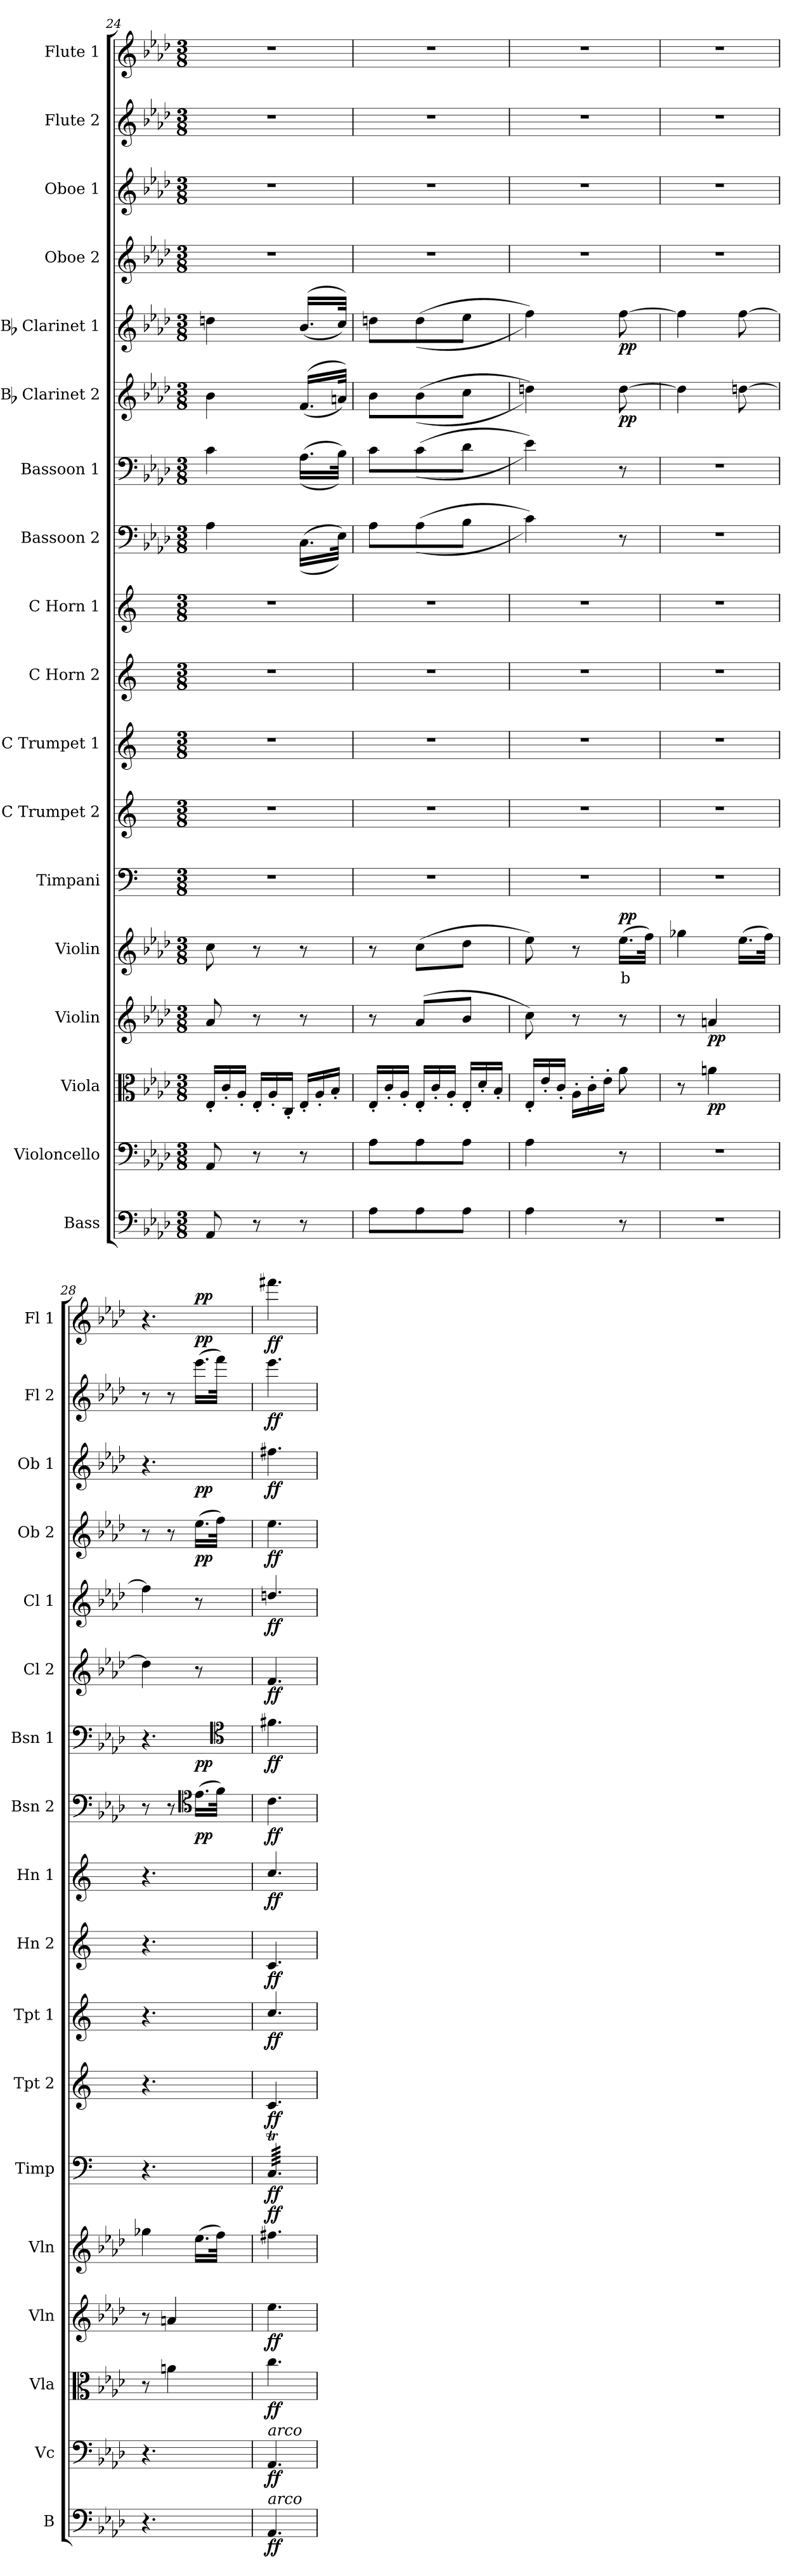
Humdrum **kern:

**kern	**dynam	**kern	**dynam	**kern	**dynam	**kern	**dynam	**kern	**text	**dynam	**kern	**dynam	**kern	**dynam	**kern	**dynam	**kern	**dynam	**kern	**dynam	**kern	**dynam	**kern	**dynam	**kern	**dynam	**kern	**dynam	**kern	**dynam	**kern	**dynam	**kern	**dynam	**kern	**dynam
*part18	*part18	*part17	*part17	*part16	*part16	*part15	*part15	*part14	*part14	*part14	*part13	*part13	*part12	*part12	*part11	*part11	*part10	*part10	*part9	*part9	*part8	*part8	*part7	*part7	*part6	*part6	*part5	*part5	*part4	*part4	*part3	*part3	*part2	*part2	*part1	*part1
*staff18	*staff18	*staff17	*staff17	*staff16	*staff16	*staff15	*staff15	*staff14	*staff14	*staff14	*staff13	*staff13	*staff12	*staff12	*staff11	*staff11	*staff10	*staff10	*staff9	*staff9	*staff8	*staff8	*staff7	*staff7	*staff6	*staff6	*staff5	*staff5	*staff4	*staff4	*staff3	*staff3	*staff2	*staff2	*staff1	*staff1
*I"Bass	*	*I"Violoncello	*	*I"Viola	*	*I"Violin	*	*I"Violin	*	*	*I"Timpani	*	*I"C Trumpet 2	*	*I"C Trumpet 1	*	*I"C Horn 2	*	*I"C Horn 1	*	*I"Bassoon 2	*	*I"Bassoon 1	*	*I"Bb Clarinet 2	*	*I"Bb Clarinet 1	*	*I"Oboe 2	*	*I"Oboe 1	*	*I"Flute 2	*	*I"Flute 1	*
*I'B	*	*I'Vc	*	*I'Vla	*	*I'Vln	*	*I'Vln	*	*	*I'Timp	*	*I'Tpt 2	*	*I'Tpt 1	*	*I'Hn 2	*	*I'Hn 1	*	*I'Bsn 2	*	*I'Bsn 1	*	*I'Cl 2	*	*I'Cl 1	*	*I'Ob 2	*	*I'Ob 1	*	*I'Fl 2	*	*I'Fl 1	*
*clefF4	*	*clefF4	*	*clefC3	*	*clefG2	*	*clefG2	*	*	*clefF4	*	*clefG2	*	*clefG2	*	*clefG2	*	*clefG2	*	*clefF4	*	*clefF4	*	*clefG2	*	*clefG2	*	*clefG2	*	*clefG2	*	*clefG2	*	*clefG2	*
*ITrd7c12	*	*	*	*	*	*	*	*	*	*	*	*	*	*	*	*	*ITrd7c12	*	*ITrd7c12	*	*	*	*	*	*ITrd1c2	*	*ITrd1c2	*	*	*	*	*	*	*	*	*
*k[b-e-a-d-]	*	*k[b-e-a-d-]	*	*k[b-e-a-d-]	*	*k[b-e-a-d-]	*	*k[b-e-a-d-]	*	*	*k[]	*	*k[]	*	*k[]	*	*k[]	*	*k[]	*	*k[b-e-a-d-]	*	*k[b-e-a-d-]	*	*k[b-e-a-d-g-c-]	*	*k[b-e-a-d-g-c-]	*	*k[b-e-a-d-]	*	*k[b-e-a-d-]	*	*k[b-e-a-d-]	*	*k[b-e-a-d-]	*
*M3/8	*	*M3/8	*	*M3/8	*	*M3/8	*	*M3/8	*	*	*M3/8	*	*M3/8	*	*M3/8	*	*M3/8	*	*M3/8	*	*M3/8	*	*M3/8	*	*M3/8	*	*M3/8	*	*M3/8	*	*M3/8	*	*M3/8	*	*M3/8	*
*	*	*	*	*Xtuplet	*	*	*	*	*	*	*	*	*	*	*	*	*	*	*	*	*	*	*	*	*	*	*	*	*	*	*	*	*	*	*	*
=24	=24	=24	=24	=24	=24	=24	=24	=24	=24	=24	=24	=24	=24	=24	=24	=24	=24	=24	=24	=24	=24	=24	=24	=24	=24	=24	=24	=24	=24	=24	=24	=24	=24	=24	=24	=24
8AAA-	.	8AA-	.	24E-'LL	.	8a-	.	8cc	.	.	4.r	.	4.r	.	4.r	.	4.r	.	4.r	.	4A-\	.	4c\	.	4a-\	.	4ccn\	.	4.r	.	4.r	.	4.r	.	4.r	.
.	.	.	.	24c'	.	.	.	.	.	.	.	.	.	.	.	.	.	.	.	.	.	.	.	.	.	.	.	.	.	.	.	.	.	.	.	.
.	.	.	.	24A-'JJ	.	.	.	.	.	.	.	.	.	.	.	.	.	.	.	.	.	.	.	.	.	.	.	.	.	.	.	.	.	.	.	.
8r	.	8r	.	24E-'LL	.	8r	.	8r	.	.	.	.	.	.	.	.	.	.	.	.	.	.	.	.	.	.	.	.	.	.	.	.	.	.	.	.
.	.	.	.	24A-'	.	.	.	.	.	.	.	.	.	.	.	.	.	.	.	.	.	.	.	.	.	.	.	.	.	.	.	.	.	.	.	.
.	.	.	.	24C'JJ	.	.	.	.	.	.	.	.	.	.	.	.	.	.	.	.	.	.	.	.	.	.	.	.	.	.	.	.	.	.	.	.
8r	.	8r	.	24E-'LL	.	8r	.	8r	.	.	.	.	.	.	.	.	.	.	.	.	((16.C\LL	.	((16.A-\LL	.	((16.e-/LL	.	((16.a-/LL	.	.	.	.	.	.	.	.	.
.	.	.	.	24A-'	.	.	.	.	.	.	.	.	.	.	.	.	.	.	.	.	.	.	.	.	.	.	.	.	.	.	.	.	.	.	.	.
.	.	.	.	24B-'JJ	.	.	.	.	.	.	.	.	.	.	.	.	.	.	.	.	.	.	.	.	.	.	.	.	.	.	.	.	.	.	.	.
.	.	.	.	.	.	.	.	.	.	.	.	.	.	.	.	.	.	.	.	.	32E-\JJk))	.	32B-\JJk))	.	32gn/JJk))	.	32b-/JJk))	.	.	.	.	.	.	.	.	.
=25	=25	=25	=25	=25	=25	=25	=25	=25	=25	=25	=25	=25	=25	=25	=25	=25	=25	=25	=25	=25	=25	=25	=25	=25	=25	=25	=25	=25	=25	=25	=25	=25	=25	=25	=25	=25
8AA-L	.	8A-L	.	24E-'LL	.	8r	.	8r	.	.	4.r	.	4.r	.	4.r	.	4.r	.	4.r	.	8A-\L	.	8c\L	.	8a-\L	.	8ccn\L	.	4.r	.	4.r	.	4.r	.	4.r	.
.	.	.	.	24c'	.	.	.	.	.	.	.	.	.	.	.	.	.	.	.	.	.	.	.	.	.	.	.	.	.	.	.	.	.	.	.	.
.	.	.	.	24A-'JJ	.	.	.	.	.	.	.	.	.	.	.	.	.	.	.	.	.	.	.	.	.	.	.	.	.	.	.	.	.	.	.	.
8AA-	.	8A-	.	24E-'LL	.	(8a-L	.	(8ccL	.	.	.	.	.	.	.	.	.	.	.	.	((8A-\	.	((8c\	.	((8a-\	.	((8cc\	.	.	.	.	.	.	.	.	.
.	.	.	.	24c'	.	.	.	.	.	.	.	.	.	.	.	.	.	.	.	.	.	.	.	.	.	.	.	.	.	.	.	.	.	.	.	.
.	.	.	.	24A-'JJ	.	.	.	.	.	.	.	.	.	.	.	.	.	.	.	.	.	.	.	.	.	.	.	.	.	.	.	.	.	.	.	.
8AA-J	.	8A-J	.	24E-'LL	.	8b-J	.	8dd-J	.	.	.	.	.	.	.	.	.	.	.	.	8B-\J	.	8d-\J	.	8b-\J	.	8dd-\J	.	.	.	.	.	.	.	.	.
.	.	.	.	24d-'	.	.	.	.	.	.	.	.	.	.	.	.	.	.	.	.	.	.	.	.	.	.	.	.	.	.	.	.	.	.	.	.
.	.	.	.	24B-'JJ	.	.	.	.	.	.	.	.	.	.	.	.	.	.	.	.	.	.	.	.	.	.	.	.	.	.	.	.	.	.	.	.
=26	=26	=26	=26	=26	=26	=26	=26	=26	=26	=26	=26	=26	=26	=26	=26	=26	=26	=26	=26	=26	=26	=26	=26	=26	=26	=26	=26	=26	=26	=26	=26	=26	=26	=26	=26	=26
4AA-	.	4A-	.	24E-'LL	.	8cc)	.	8ee-)	.	.	4.r	.	4.r	.	4.r	.	4.r	.	4.r	.	4c\))	.	4e-\))	.	4ccn\))	.	4ee-\))	.	4.r	.	4.r	.	4.r	.	4.r	.
.	.	.	.	24e-'	.	.	.	.	.	.	.	.	.	.	.	.	.	.	.	.	.	.	.	.	.	.	.	.	.	.	.	.	.	.	.	.
.	.	.	.	24c'JJ	.	.	.	.	.	.	.	.	.	.	.	.	.	.	.	.	.	.	.	.	.	.	.	.	.	.	.	.	.	.	.	.
.	.	.	.	24A-'LL	.	8r	.	8r	.	.	.	.	.	.	.	.	.	.	.	.	.	.	.	.	.	.	.	.	.	.	.	.	.	.	.	.
.	.	.	.	24c'	.	.	.	.	.	.	.	.	.	.	.	.	.	.	.	.	.	.	.	.	.	.	.	.	.	.	.	.	.	.	.	.
.	.	.	.	24e-'JJ	.	.	.	.	.	.	.	.	.	.	.	.	.	.	.	.	.	.	.	.	.	.	.	.	.	.	.	.	.	.	.	.
!	!	!	!	!	!	!	!	!	!LO:LY:b	!LO:DY:b	!	!	!	!	!	!	!	!	!	!	!	!	!	!	!	!LO:DY:b	!	!LO:DY:b	!	!	!	!	!	!	!	!
8r	.	8r	.	8a-	.	8r	.	(16.ee-LL	b	pp	.	.	.	.	.	.	.	.	.	.	8r	.	8r	.	[8cc\	pp	[8ee-\	pp	.	.	.	.	.	.	.	.
.	.	.	.	.	.	.	.	32ffJJk)	.	.	.	.	.	.	.	.	.	.	.	.	.	.	.	.	.	.	.	.	.	.	.	.	.	.	.	.
=27	=27	=27	=27	=27	=27	=27	=27	=27	=27	=27	=27	=27	=27	=27	=27	=27	=27	=27	=27	=27	=27	=27	=27	=27	=27	=27	=27	=27	=27	=27	=27	=27	=27	=27	=27	=27
4.r	.	4.r	.	8r	.	8r	.	4gg-X	.	.	4.r	.	4.r	.	4.r	.	4.r	.	4.r	.	4.r	.	4.r	.	4cc\]	.	4ee-\]	.	4.r	.	4.r	.	4.r	.	4.r	.
!	!	!	!	!	!LO:DY:b	!	!LO:DY:b	!	!	!	!	!	!	!	!	!	!	!	!	!	!	!	!	!	!	!	!	!	!	!	!	!	!	!	!	!
.	.	.	.	4an	pp	4an	pp	.	.	.	.	.	.	.	.	.	.	.	.	.	.	.	.	.	.	.	.	.	.	.	.	.	.	.	.	.
.	.	.	.	.	.	.	.	(16.ee-LL	.	.	.	.	.	.	.	.	.	.	.	.	.	.	.	.	[8ccn\	.	[8ee-\	.	.	.	.	.	.	.	.	.
.	.	.	.	.	.	.	.	32ffJJk)	.	.	.	.	.	.	.	.	.	.	.	.	.	.	.	.	.	.	.	.	.	.	.	.	.	.	.	.
=28	=28	=28	=28	=28	=28	=28	=28	=28	=28	=28	=28	=28	=28	=28	=28	=28	=28	=28	=28	=28	=28	=28	=28	=28	=28	=28	=28	=28	=28	=28	=28	=28	=28	=28	=28	=28
*	*	*	*	*	*	*	*	*	*	*	*	*	*	*	*	*	*	*	*	*	*	*	*^	*	*	*	*	*	*	*	*^	*	*	*	*^	*
4.r	.	4.r	.	8r	.	8r	.	4gg-X	.	.	4.r	.	4.r	.	4.r	.	4.r	.	4.r	.	8r	.	4.r	4ryy	.	4cc\]	.	4ee-\]	.	8r	.	4.r	4ryy	.	8r	.	4.r	4ryy	.
.	.	.	.	4an	.	4an	.	.	.	.	.	.	.	.	.	.	.	.	.	.	8r	.	.	.	.	.	.	.	.	8r	.	.	.	.	8r	.	.	.	.
*	*	*	*	*	*	*	*	*	*	*	*	*	*	*	*	*	*	*	*	*	*clefC4	*	*	*	*	*	*	*	*	*	*	*	*	*	*	*	*	*	*
!	!	!	!	!	!	!	!	!	!	!	!	!	!	!	!	!	!	!	!	!	!	!LO:DY:b	!	!	!LO:DY:b	!	!	!	!	!	!LO:DY:b	!	!	!LO:DY:b	!	!LO:DY:a	!	!	!LO:DY:a
.	.	.	.	.	.	.	.	(16.ee-LL	.	.	.	.	.	.	.	.	.	.	.	.	(16.e-LL	pp	.	4ryy	pp	8r	.	8r	.	(16.ee-LL	pp	.	4ryy	pp	(16.eee-LL	pp	.	4ryy	pp
.	.	.	.	.	.	.	.	32ffJJk)	.	.	.	.	.	.	.	.	.	.	.	.	32fJJk)	.	.	.	.	.	.	.	.	32ffJJk)	.	.	.	.	32fffJJk)	.	.	.	.
*	*	*	*	*	*	*	*	*	*	*	*	*	*	*	*	*	*	*	*	*	*	*	*clefC4	*	*	*	*	*	*	*	*	*	*	*	*	*	*	*	*
8ryy	.	8ryy	.	8ryy	.	8ryy	.	8ryy	.	.	8ryy	.	8ryy	.	8ryy	.	8ryy	.	8ryy	.	8ryy	.	8ryy	.	.	8ryy	.	8ryy	.	8ryy	.	8ryy	.	.	8ryy	.	8ryy	.	.
=29	=29	=29	=29	=29	=29	=29	=29	=29	=29	=29	=29	=29	=29	=29	=29	=29	=29	=29	=29	=29	=29	=29	=29	=29	=29	=29	=29	=29	=29	=29	=29	=29	=29	=29	=29	=29	=29	=29	=29
!	!	!LO:TX:a:i:t=arco	!	!	!	!	!	!	!	!	!	!	!	!	!	!	!	!	!	!	!	!	!	!	!	!	!	!	!	!	!	!	!	!	!	!	!	!	!
!LO:TX:a:i:t=arco	!	!	!	!	!	!	!	!	!	!	!	!	!	!	!	!	!	!	!	!	!	!	!	!	!	!	!	!	!	!	!	!	!	!	!	!	!	!	!
!	!LO:DY:b	!	!LO:DY:b	!	!LO:DY:b	!	!LO:DY:b	!	!	!LO:DY:b	!	!LO:DY:b	!	!LO:DY:b	!	!LO:DY:b	!	!LO:DY:b	!	!LO:DY:b	!	!LO:DY:b	!	!	!LO:DY:b	!	!LO:DY:b	!	!LO:DY:b	!	!LO:DY:b	!	!	!LO:DY:b	!	!LO:DY:b	!	!	!LO:DY:b
*	*	*	*	*	*	*	*	*	*	*	*	*	*	*	*	*	*	*	*	*	*	*	*v	*v	*	*	*	*	*	*	*	*v	*v	*	*	*	*v	*v	*
*	*	*	*	*	*	*	*	*	*	*	*tremolo	*	*	*	*	*	*	*	*	*	*	*	*	*	*	*	*	*	*	*	*	*	*	*	*	*
4.AAA-	ff	4.AA-	ff	4.cc	ff	4.ee-	ff	4.ff#X	.	ff	64CTLLLL	ff	4.c/	ff	4.cc/	ff	4.C/	ff	4.c/	ff	4.c\	ff	4.f#X\	ff	4.e-/	ff	4.ccn/	ff	4.ee-\	ff	4.ff#X\	ff	4.eee-\	ff	4.fff#X\	ff
.	.	.	.	.	.	.	.	.	.	.	64CT	.	.	.	.	.	.	.	.	.	.	.	.	.	.	.	.	.	.	.	.	.	.	.	.	.
.	.	.	.	.	.	.	.	.	.	.	64CT	.	.	.	.	.	.	.	.	.	.	.	.	.	.	.	.	.	.	.	.	.	.	.	.	.
.	.	.	.	.	.	.	.	.	.	.	64CT	.	.	.	.	.	.	.	.	.	.	.	.	.	.	.	.	.	.	.	.	.	.	.	.	.
.	.	.	.	.	.	.	.	.	.	.	64CT	.	.	.	.	.	.	.	.	.	.	.	.	.	.	.	.	.	.	.	.	.	.	.	.	.
.	.	.	.	.	.	.	.	.	.	.	64CT	.	.	.	.	.	.	.	.	.	.	.	.	.	.	.	.	.	.	.	.	.	.	.	.	.
.	.	.	.	.	.	.	.	.	.	.	64CT	.	.	.	.	.	.	.	.	.	.	.	.	.	.	.	.	.	.	.	.	.	.	.	.	.
.	.	.	.	.	.	.	.	.	.	.	64CT	.	.	.	.	.	.	.	.	.	.	.	.	.	.	.	.	.	.	.	.	.	.	.	.	.
.	.	.	.	.	.	.	.	.	.	.	64CT	.	.	.	.	.	.	.	.	.	.	.	.	.	.	.	.	.	.	.	.	.	.	.	.	.
.	.	.	.	.	.	.	.	.	.	.	64CT	.	.	.	.	.	.	.	.	.	.	.	.	.	.	.	.	.	.	.	.	.	.	.	.	.
.	.	.	.	.	.	.	.	.	.	.	64CT	.	.	.	.	.	.	.	.	.	.	.	.	.	.	.	.	.	.	.	.	.	.	.	.	.
.	.	.	.	.	.	.	.	.	.	.	64CT	.	.	.	.	.	.	.	.	.	.	.	.	.	.	.	.	.	.	.	.	.	.	.	.	.
.	.	.	.	.	.	.	.	.	.	.	64CT	.	.	.	.	.	.	.	.	.	.	.	.	.	.	.	.	.	.	.	.	.	.	.	.	.
.	.	.	.	.	.	.	.	.	.	.	64CT	.	.	.	.	.	.	.	.	.	.	.	.	.	.	.	.	.	.	.	.	.	.	.	.	.
.	.	.	.	.	.	.	.	.	.	.	64CT	.	.	.	.	.	.	.	.	.	.	.	.	.	.	.	.	.	.	.	.	.	.	.	.	.
.	.	.	.	.	.	.	.	.	.	.	64CT	.	.	.	.	.	.	.	.	.	.	.	.	.	.	.	.	.	.	.	.	.	.	.	.	.
.	.	.	.	.	.	.	.	.	.	.	64CT	.	.	.	.	.	.	.	.	.	.	.	.	.	.	.	.	.	.	.	.	.	.	.	.	.
.	.	.	.	.	.	.	.	.	.	.	64CT	.	.	.	.	.	.	.	.	.	.	.	.	.	.	.	.	.	.	.	.	.	.	.	.	.
.	.	.	.	.	.	.	.	.	.	.	64CT	.	.	.	.	.	.	.	.	.	.	.	.	.	.	.	.	.	.	.	.	.	.	.	.	.
.	.	.	.	.	.	.	.	.	.	.	64CT	.	.	.	.	.	.	.	.	.	.	.	.	.	.	.	.	.	.	.	.	.	.	.	.	.
.	.	.	.	.	.	.	.	.	.	.	64CT	.	.	.	.	.	.	.	.	.	.	.	.	.	.	.	.	.	.	.	.	.	.	.	.	.
.	.	.	.	.	.	.	.	.	.	.	64CT	.	.	.	.	.	.	.	.	.	.	.	.	.	.	.	.	.	.	.	.	.	.	.	.	.
.	.	.	.	.	.	.	.	.	.	.	64CT	.	.	.	.	.	.	.	.	.	.	.	.	.	.	.	.	.	.	.	.	.	.	.	.	.
.	.	.	.	.	.	.	.	.	.	.	64CTJJJJ	.	.	.	.	.	.	.	.	.	.	.	.	.	.	.	.	.	.	.	.	.	.	.	.	.
*	*	*	*	*	*	*	*	*	*	*	*Xtremolo	*	*	*	*	*	*	*	*	*	*	*	*	*	*	*	*	*	*	*	*	*	*	*	*	*
=	=	=	=	=	=	=	=	=	=	=	=	=	=	=	=	=	=	=	=	=	=	=	=	=	=	=	=	=	=	=	=	=	=	=	=	=
*-	*-	*-	*-	*-	*-	*-	*-	*-	*-	*-	*-	*-	*-	*-	*-	*-	*-	*-	*-	*-	*-	*-	*-	*-	*-	*-	*-	*-	*-	*-	*-	*-	*-	*-	*-	*-
